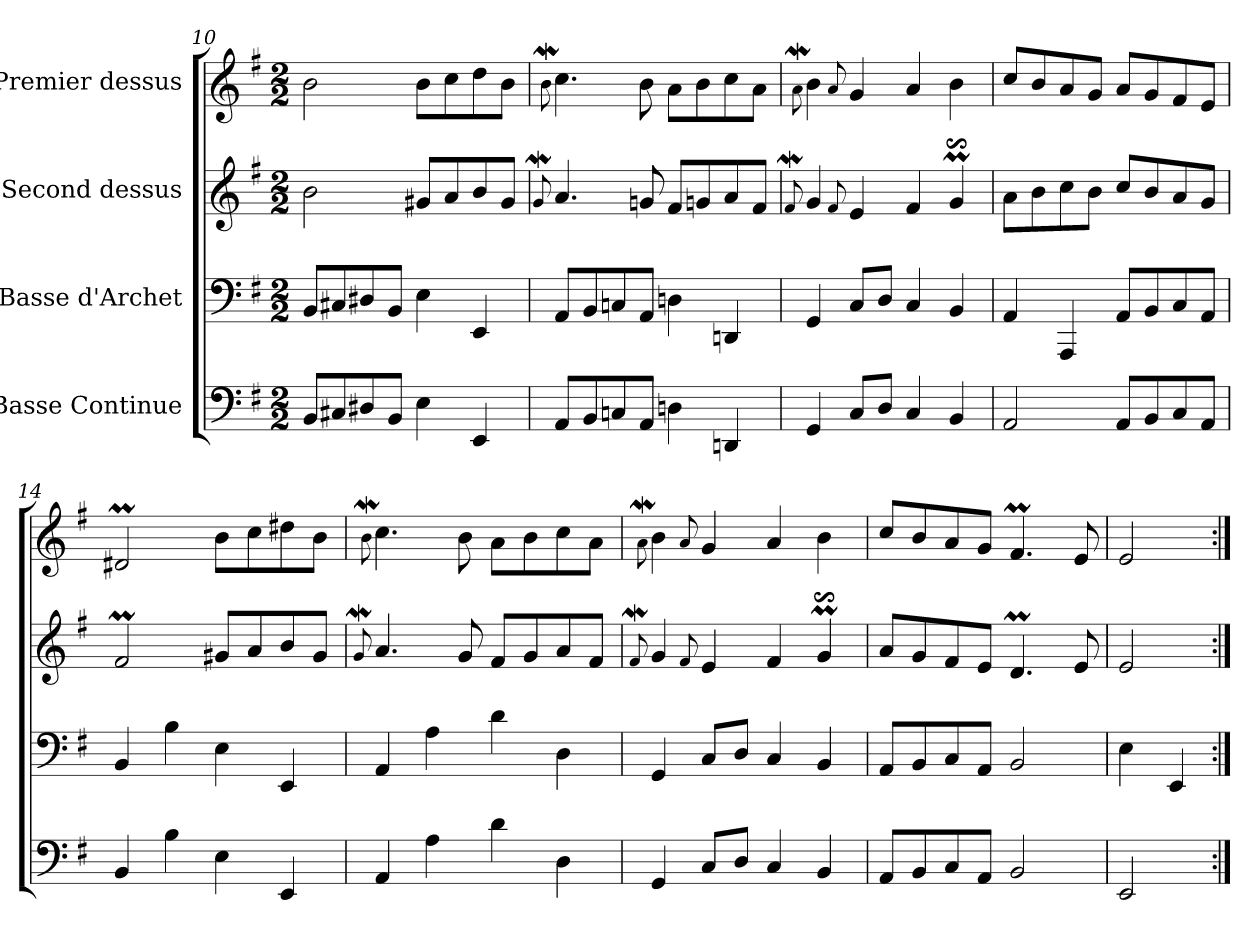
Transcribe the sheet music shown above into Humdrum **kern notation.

**kern	**kern	**kern	**kern
*part4	*part3	*part2	*part1
*staff4	*staff3	*staff2	*staff1
*I"Basse Continue	*I"Basse d'Archet	*I"Second dessus	*I"Premier dessus
*clefF4	*clefF4	*clefG2	*clefG2
*k[f#]	*k[f#]	*k[f#]	*k[f#]
*G:	*G:	*G:	*G:
*M2/2	*M2/2	*M2/2	*M2/2
=10	=10	=10	=10
8BB/L	8BB/L	2b\	2b\
8C#X/	8C#X/	.	.
8D#X/	8D#X/	.	.
8BB/J	8BB/J	.	.
4E\	4E\	8g#X/L	8b\L
.	.	8a/	8cc\
4EE/	4EE/	8b/	8dd\
.	.	8g#/J	8b\J
!!LO:LB:g=z
=11	=11	=11	=11
.	.	8qqgw/	8qqbW\
8AA/L	8AA/L	4.a/	4.cc\
8BB/	8BB/	.	.
8Cn/	8Cn/	.	.
8AA/J	8AA/J	8gn/	8b\
4Dn\	4Dn\	8f#/L	8a\L
.	.	8gn/	8b\
4DDn/	4DDn/	8a/	8cc\
.	.	8f#/J	8a\J
=12	=12	=12	=12
.	.	8qqf#W/	8qqaW\
4GG/	4GG/	4g/	4b\
.	.	8qqf#/	8qqa/
8C/L	8C/L	4e/	4g/
8D/J	8D/J	.	.
4C/	4C/	4f#/	4a/
4BB/	4BB/	4gMs$Ss/	4b\
=13	=13	=13	=13
2AA/	4AA/	8a\L	8cc/L
.	.	8b\	8b/
.	4AAA/	8cc\	8a/
.	.	8b\J	8g/J
8AA/L	8AA/L	8cc/L	8a/L
8BB/	8BB/	8b/	8g/
8C/	8C/	8a/	8f#/
8AA/J	8AA/J	8g/J	8e/J
=14	=14	=14	=14
4BB/	4BB/	2f#m/	2d#Xm/
4B\	4B\	.	.
4E\	4E\	8g#X/L	8b\L
.	.	8a/	8cc\
4EE/	4EE/	8b/	8dd#X\
.	.	8g#/J	8b\J
!!LO:LB:g=z
=15	=15	=15	=15
.	.	8qqgw/	8qqbW\
4AA/	4AA/	4.a/	4.cc\
4A\	4A\	.	.
.	.	8g/	8b\
4d\	4d\	8f#/L	8a\L
.	.	8g/	8b\
4D\	4D\	8a/	8cc\
.	.	8f#/J	8a\J
=16	=16	=16	=16
.	.	8qqf#W/	8qqaW\
4GG/	4GG/	4g/	4b\
.	.	8qqf#/	8qqa/
8C/L	8C/L	4e/	4g/
8D/J	8D/J	.	.
4C/	4C/	4f#/	4a/
4BB/	4BB/	4gMs$Ss/	4b\
=17	=17	=17	=17
8AA/L	8AA/L	8a/L	8cc/L
8BB/	8BB/	8g/	8b/
8C/	8C/	8f#/	8a/
8AA/J	8AA/J	8e/J	8g/J
2BB/	2BB/	4.dM/	4.f#m/
.	.	8e/	8e/
=18	=18	=18	=18
2EE/	4E\	2e/	2e/
.	4EE/	.	.
=:|!	=:|!	=:|!	=:|!
*-	*-	*-	*-
